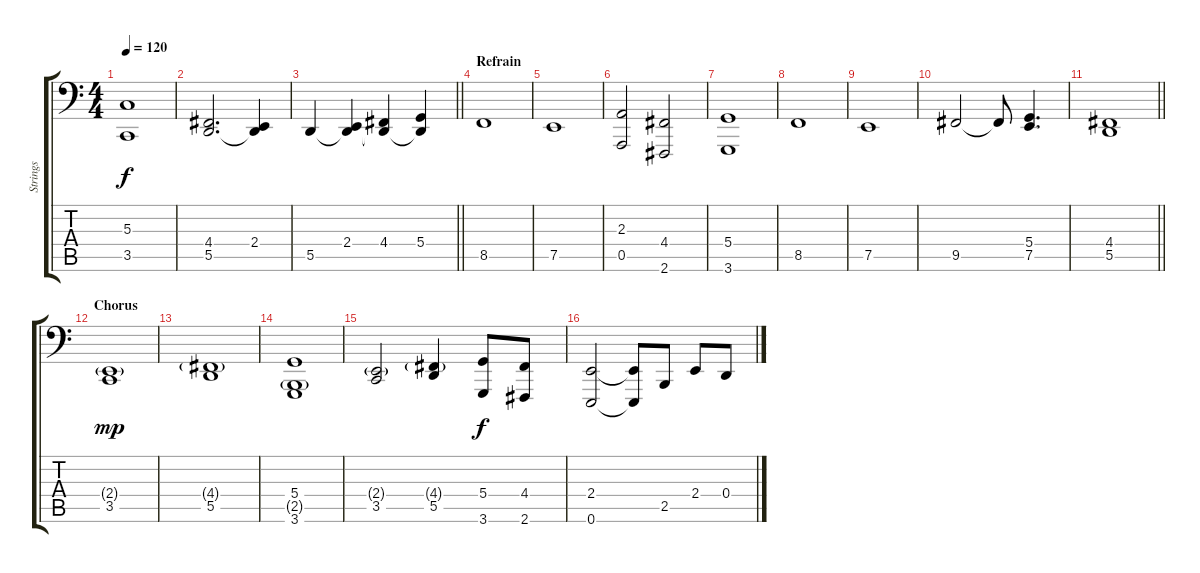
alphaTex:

\track ("Strings" "Strings") {instrument stringensemble1}
\staff {score tabs}
\tuning (E3 B2 G2 D2 A1 E1) {hide}
\ts (4 4)
\tempo 120
\clef f4
\ks c
(5.3 3.5).1{dy f} |
(4.4 5.5).2{d} (2.4 5.5{t}).4 |
\barLineRight lightlight
5.5.4 (2.4 5.5{t}).4 (4.4 5.5{t}).4 (5.4 5.5{t}).4 |
\section ("" "Refrain")
8.5.1 |
7.5.1 |
(2.3 0.5).2 (4.4 2.6).2 |
(5.4 3.6).1 |
8.5.1 |
7.5.1 |
9.5.2 9.5{t}.8 (5.4 7.5).4{d} |
\barLineRight lightlight
(4.4 5.5).1 |
\section ("" "Chorus")
(2.4{g} 3.5).1{dy mp} |
(4.4{g} 5.5).1 |
(5.4 2.5{g} 3.6).1 |
(2.4{g} 3.5).2 (4.4{g} 5.5).4 (5.4 3.6).8{dy f} (4.4 2.6).8 |
(2.4 0.6).2 (2.4{t} 0.6{t}).8 2.5.8 2.4.8 0.4.8
